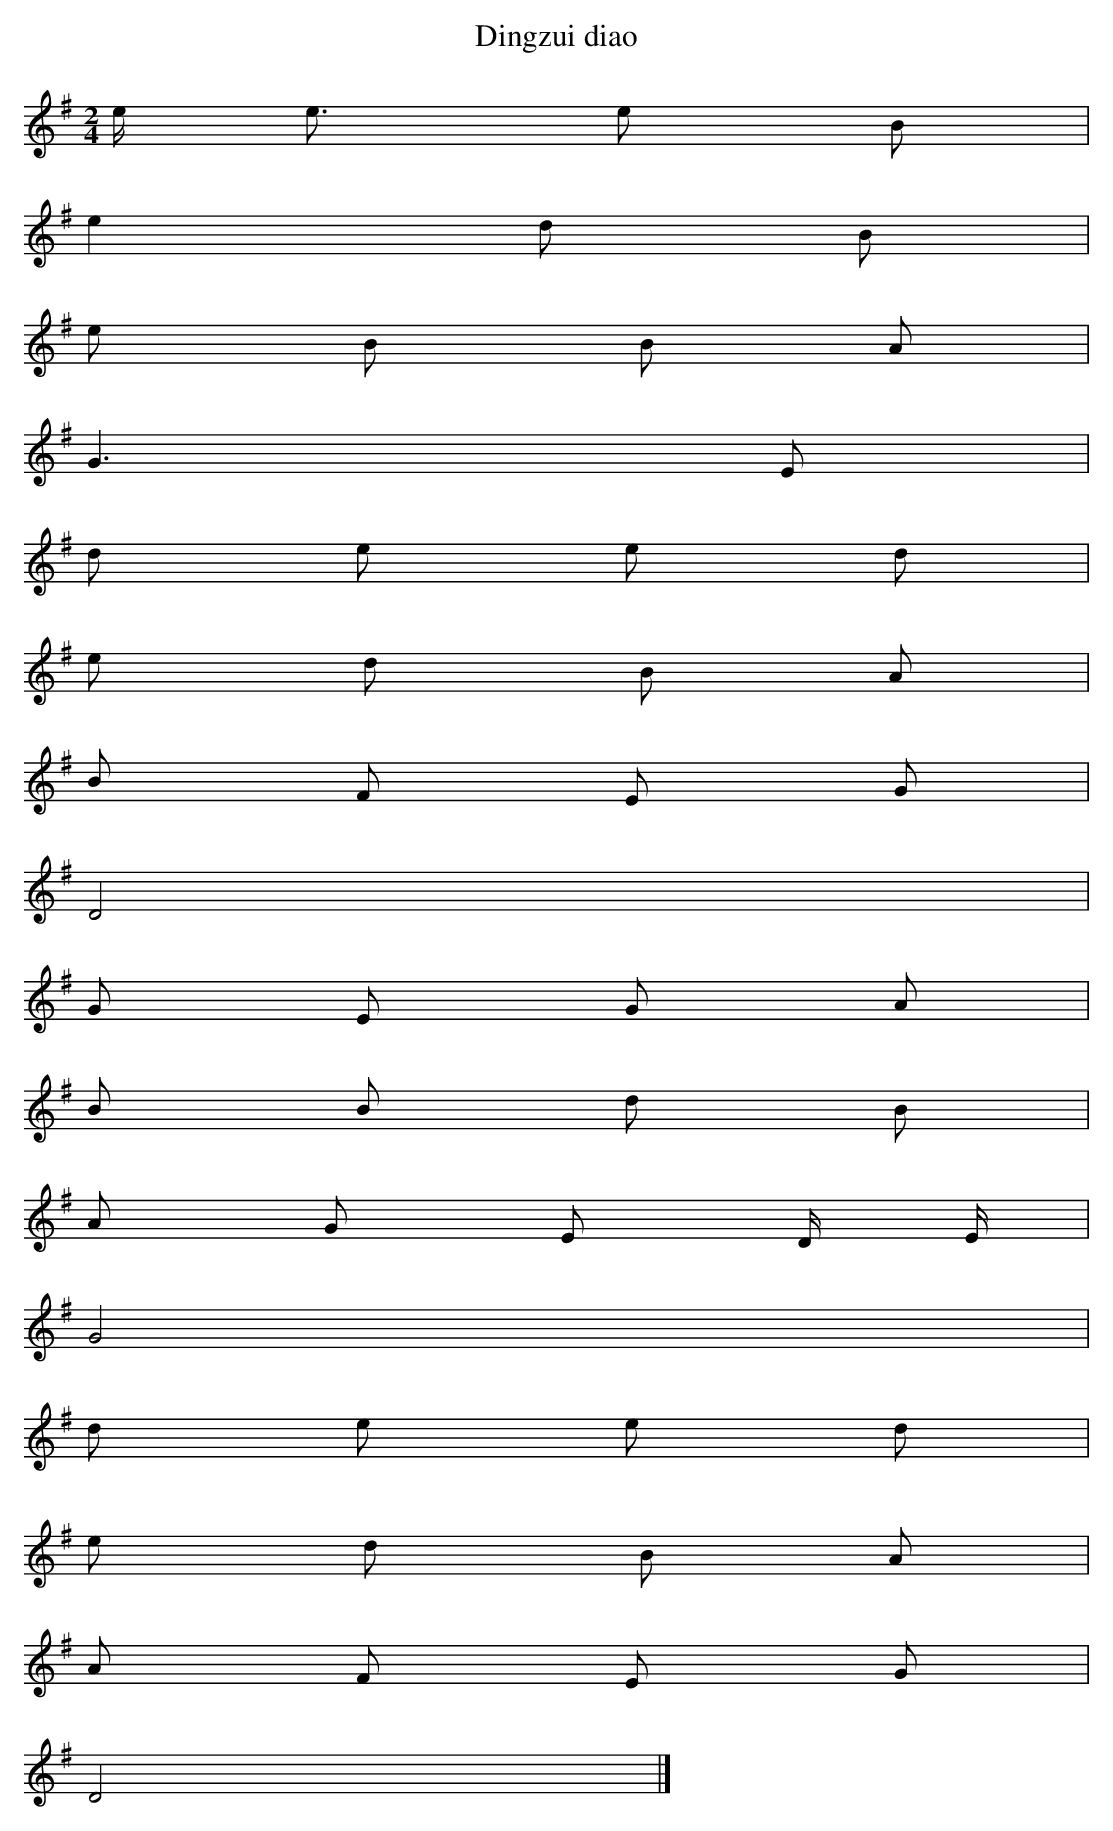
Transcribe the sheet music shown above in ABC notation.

X:1
T: Dingzui diao
L: 1/8
M: 2/4
K: G
e< e e B [I:setbarnb 1]|
e2d B |
e B B A |
G3E |
d e e d |
e d B A |
B F E G |
D4 |
G E G A |
B B d B |
A G E D/ E/ |
G4 |
d e e d |
e d B A |
A F E G |
D4 |]
